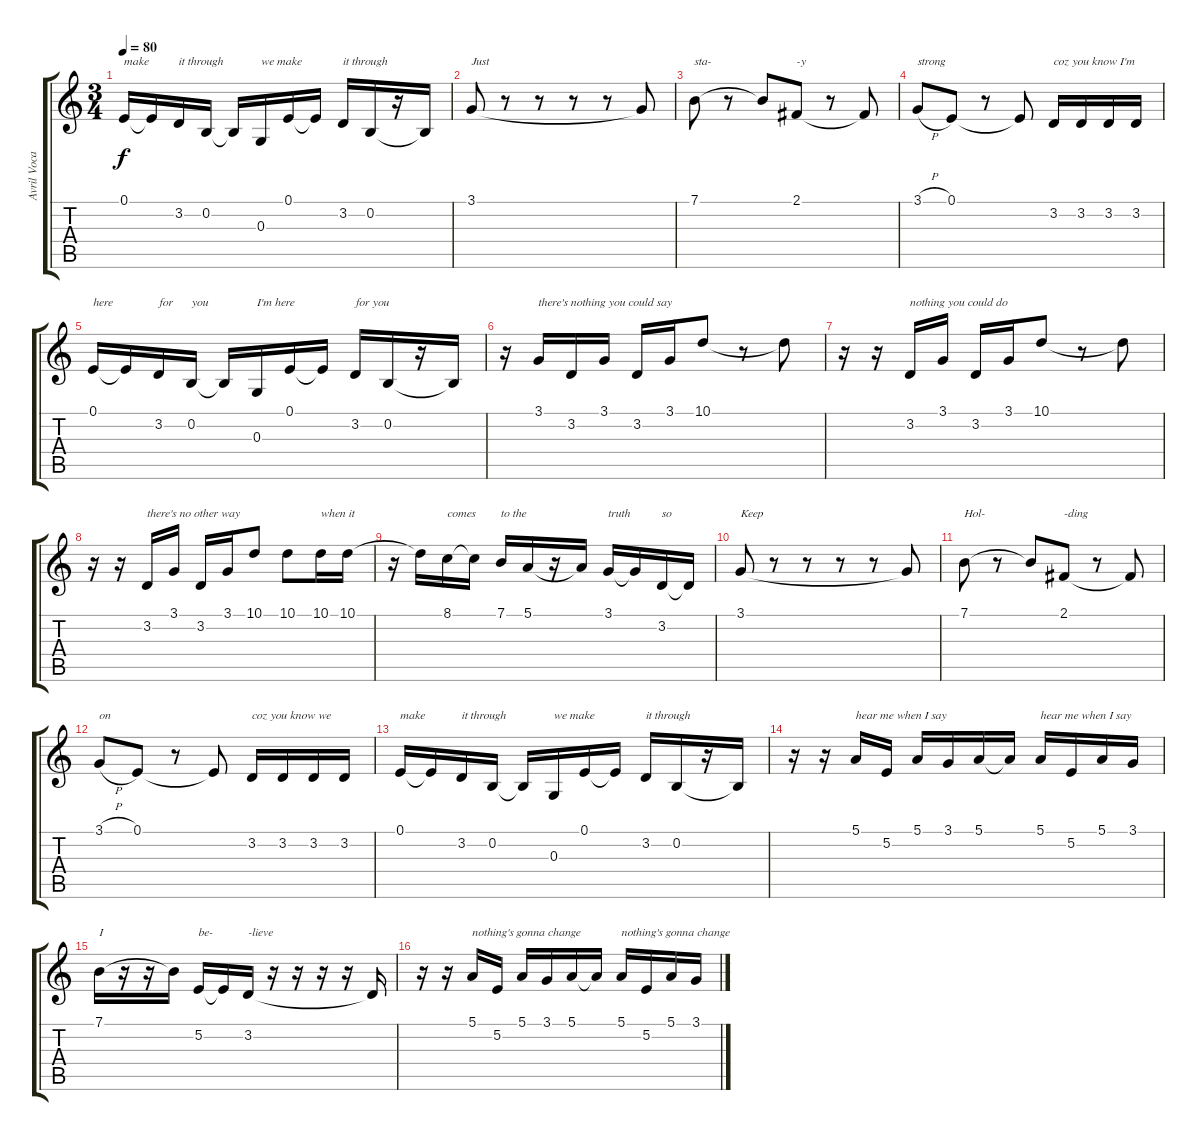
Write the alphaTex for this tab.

\track ("Avril Vocals" "Avril Voca") {instrument clarinet}
\staff {score tabs}
\tuning (E4 B3 G3 D3 A2 E2) {hide}
\ts (3 4)
\tempo 80
\clef g2
\ks c
0.1.16{txt "make" dy f} 0.1{t}.16 3.2.16{txt "it through"} 0.2.16 0.2{t}.16 0.3.16{txt "we make"} 0.1.16 0.1{t}.16 3.2.16{txt "it through"} 0.2.16 r.16 0.2{t}.16 |
3.1.8{txt "Just"} r.8 r.8 r.8 r.8 3.1{t}.8 |
7.1.8{txt "sta-"} r.8 7.1{t}.8 2.1.8{txt "-y"} r.8 2.1{t}.8 |
3.1{h}.8{txt "strong"} 0.1.8 r.8 0.1{t}.8 3.2.16{txt "coz you know I'm"} 3.2.16 3.2.16 3.2.16 |
0.1.16{txt "here"} 0.1{t}.16 3.2.16{txt "for"} 0.2.16{txt "you"} 0.2{t}.16 0.3.16{txt "I'm here"} 0.1.16 0.1{t}.16 3.2.16{txt "for you"} 0.2.16 r.16 0.2{t}.16 |
r.16 3.1.16{txt "there's nothing you could say"} 3.2.16 3.1.16 3.2.16 3.1.16 10.1.8 r.8 10.1{t}.8 |
r.16 r.16 3.2.16{txt "nothing you could do"} 3.1.16 3.2.16 3.1.16 10.1.8 r.8 10.1{t}.8 |
r.16 r.16 3.2.16{txt "there's no other way"} 3.1.16 3.2.16 3.1.16 10.1.8 10.1.8 10.1.16{txt "when it"} 10.1.16 |
r.16 10.1{t}.16 8.1.16{txt "comes"} 8.1{t}.16 7.1.16{txt "to the"} 5.1.16 r.16 5.1{t}.16 3.1.16{txt "truth"} 3.1{t}.16 3.2.16{txt "so"} 3.2{t}.16 |
3.1.8{txt "Keep"} r.8 r.8 r.8 r.8 3.1{t}.8 |
7.1.8{txt "Hol-"} r.8 7.1{t}.8 2.1.8{txt "-ding"} r.8 2.1{t}.8 |
3.1{h}.8{txt "on"} 0.1.8 r.8 0.1{t}.8 3.2.16{txt "coz you know we"} 3.2.16 3.2.16 3.2.16 |
0.1.16{txt "make"} 0.1{t}.16 3.2.16{txt "it through"} 0.2.16 0.2{t}.16 0.3.16{txt "we make"} 0.1.16 0.1{t}.16 3.2.16{txt "it through"} 0.2.16 r.16 0.2{t}.16 |
r.16 r.16 5.1.16{txt "hear me when I say"} 5.2.16 5.1.16 3.1.16 5.1.16 5.1{t}.16 5.1.16{txt "hear me when I say"} 5.2.16 5.1.16 3.1.16 |
7.1.16{txt "I"} r.16 r.16 7.1{t}.16 5.2.16{txt "be-"} 5.2{t}.16 3.2.16{txt "-lieve"} r.16 r.16 r.16 r.16 3.2{t}.16 |
r.16 r.16 5.1.16{txt "nothing's gonna change"} 5.2.16 5.1.16 3.1.16 5.1.16 5.1{t}.16 5.1.16{txt "nothing's gonna change"} 5.2.16 5.1.16 3.1.16
